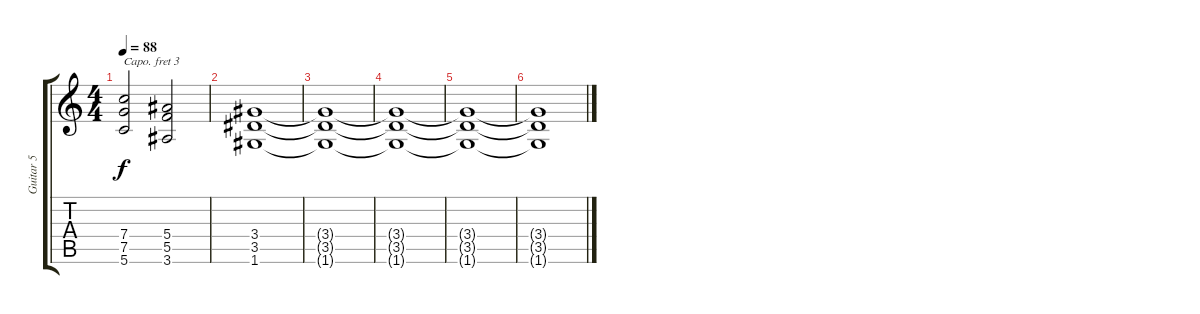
\track ("Guitar 5" "Guitar 5") {instrument distortionguitar}
\staff {score tabs}
\capo 3
\tuning (E4 B3 G3 D3 A2 E2) {hide}
\ts (4 4)
\tempo 88
\clef g2
\ks c
(7.4 7.5 5.6).2{dy f} (5.4 5.5 3.6).2 |
(3.4 3.5 1.6).1{volume 16} |
(3.4{t} 3.5{t} 1.6{t}).1 |
(3.4{t} 3.5{t} 1.6{t}).1 |
(3.4{t} 3.5{t} 1.6{t}).1 |
(3.4{t} 3.5{t} 1.6{t}).1
